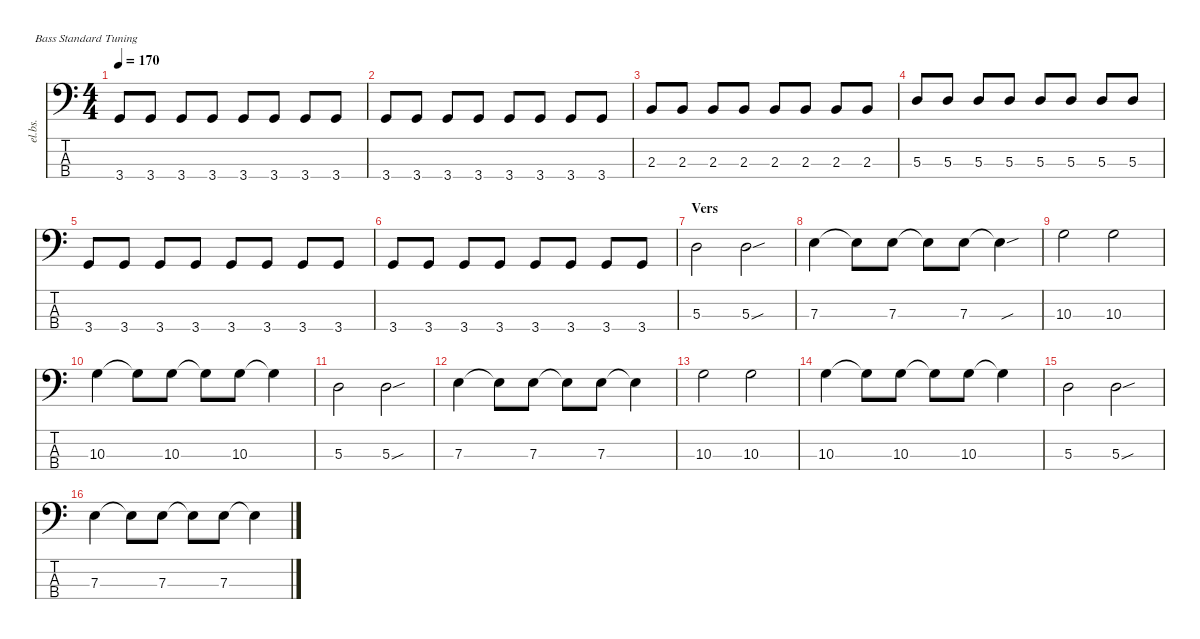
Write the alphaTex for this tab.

\defaultSystemsLayout 4
\hideDynamics
\bracketExtendMode nobrackets
\track ("Electric Bass" "el.bs.") {defaultSystemsLayout 4 instrument electricbassfinger}
\staff {score tabs}
\tuning (G2 D2 A1 E1)
\ts (4 4)
\tempo 170
\clef f4
\ks c
3.4.8{dy mf beam Up} 3.4.8{beam Up} 3.4.8{beam Up} 3.4.8{beam Up} 3.4.8{beam Up} 3.4.8{beam Up} 3.4.8{beam Up} 3.4.8{beam Up} |
3.4.8{beam Up} 3.4.8{beam Up} 3.4.8{beam Up} 3.4.8{beam Up} 3.4.8{beam Up} 3.4.8{beam Up} 3.4.8{beam Up} 3.4.8{beam Up} |
2.3.8{beam Up} 2.3.8{beam Up} 2.3.8{beam Up} 2.3.8{beam Up} 2.3.8{beam Up} 2.3.8{beam Up} 2.3.8{beam Up} 2.3.8{beam Up} |
5.3.8{beam Up} 5.3.8{beam Up} 5.3.8{beam Up} 5.3.8{beam Up} 5.3.8{beam Up} 5.3.8{beam Up} 5.3.8{beam Up} 5.3.8{beam Up} |
3.4.8{beam Up} 3.4.8{beam Up} 3.4.8{beam Up} 3.4.8{beam Up} 3.4.8{beam Up} 3.4.8{beam Up} 3.4.8{beam Up} 3.4.8{beam Up} |
3.4.8{beam Up} 3.4.8{beam Up} 3.4.8{beam Up} 3.4.8{beam Up} 3.4.8{beam Up} 3.4.8{beam Up} 3.4.8{beam Up} 3.4.8{beam Up} |
\section ("" "Vers")
5.3.2{beam Down} 5.3{sou}.2{beam Down} |
7.3.4{beam Down} 7.3{t}.8{beam Down} 7.3.8{beam Down} 7.3{t}.8{beam Down} 7.3.8{beam Down} 7.3{sou t}.4{beam Down} |
10.3.2{beam Down} 10.3.2{beam Down} |
10.3.4{beam Down} 10.3{t}.8{beam Down} 10.3.8{beam Down} 10.3{t}.8{beam Down} 10.3.8{beam Down} 10.3{t}.4{beam Down} |
5.3.2{beam Down} 5.3{sou}.2{beam Down} |
7.3.4{beam Down} 7.3{t}.8{beam Down} 7.3.8{beam Down} 7.3{t}.8{beam Down} 7.3.8{beam Down} 7.3{t}.4{beam Down} |
10.3.2{beam Down} 10.3.2{beam Down} |
10.3.4{beam Down} 10.3{t}.8{beam Down} 10.3.8{beam Down} 10.3{t}.8{beam Down} 10.3.8{beam Down} 10.3{t}.4{beam Down} |
5.3.2{beam Down} 5.3{sou}.2{beam Down} |
7.3.4{beam Down} 7.3{t}.8{beam Down} 7.3.8{beam Down} 7.3{t}.8{beam Down} 7.3.8{beam Down} 7.3{t}.4{beam Down}
